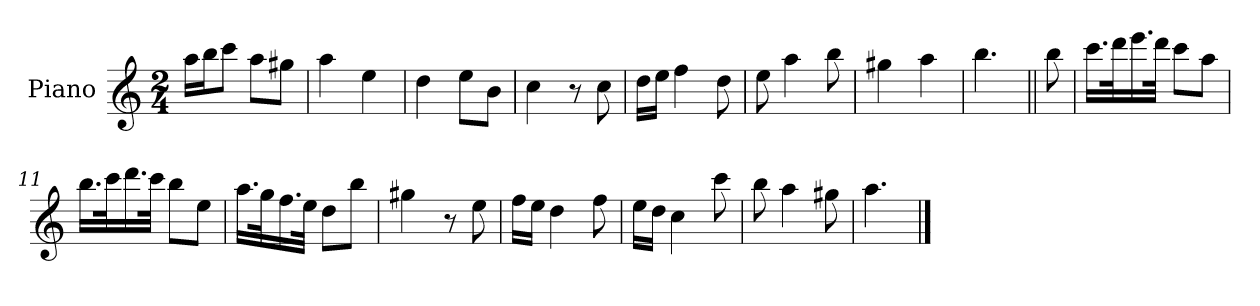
**kern
*part1
*staff1
*I"Piano
*I'Pno.
*clefG2
*k[]
*M2/4
=1
16aa\LL
16bb\J
8ccc\J
8aa\L
8gg#X\J
=2
4aa\
4ee\
=3
4dd\
8ee\L
8b\J
=4
4cc\
8r
8cc\
=5
16dd\LL
16ee\JJ
4ff\
8dd\
=6
8ee\
4aa\
8bb\
=7
4gg#X\
4aa\
=8
4.bb\
=9||
8bb\
=10
16.ccc\LL
32ddd\K
16.eee\
32ddd\JJk
8ccc\L
8aa\J
=11
16.bb\LL
32ccc\K
16.ddd\
32ccc\JJk
8bb\L
8ee\J
=12
16.aa\LL
32gg\K
16.ff\
32ee\JJk
8dd\L
8bb\J
=13
4gg#X\
8r
8ee\
=14
16ff\LL
16ee\JJ
4dd\
8ff\
=15
16ee\LL
16dd\JJ
4cc\
8ccc\
=16
8bb\
4aa\
8gg#X\
=17
4.aa\
==
*-
